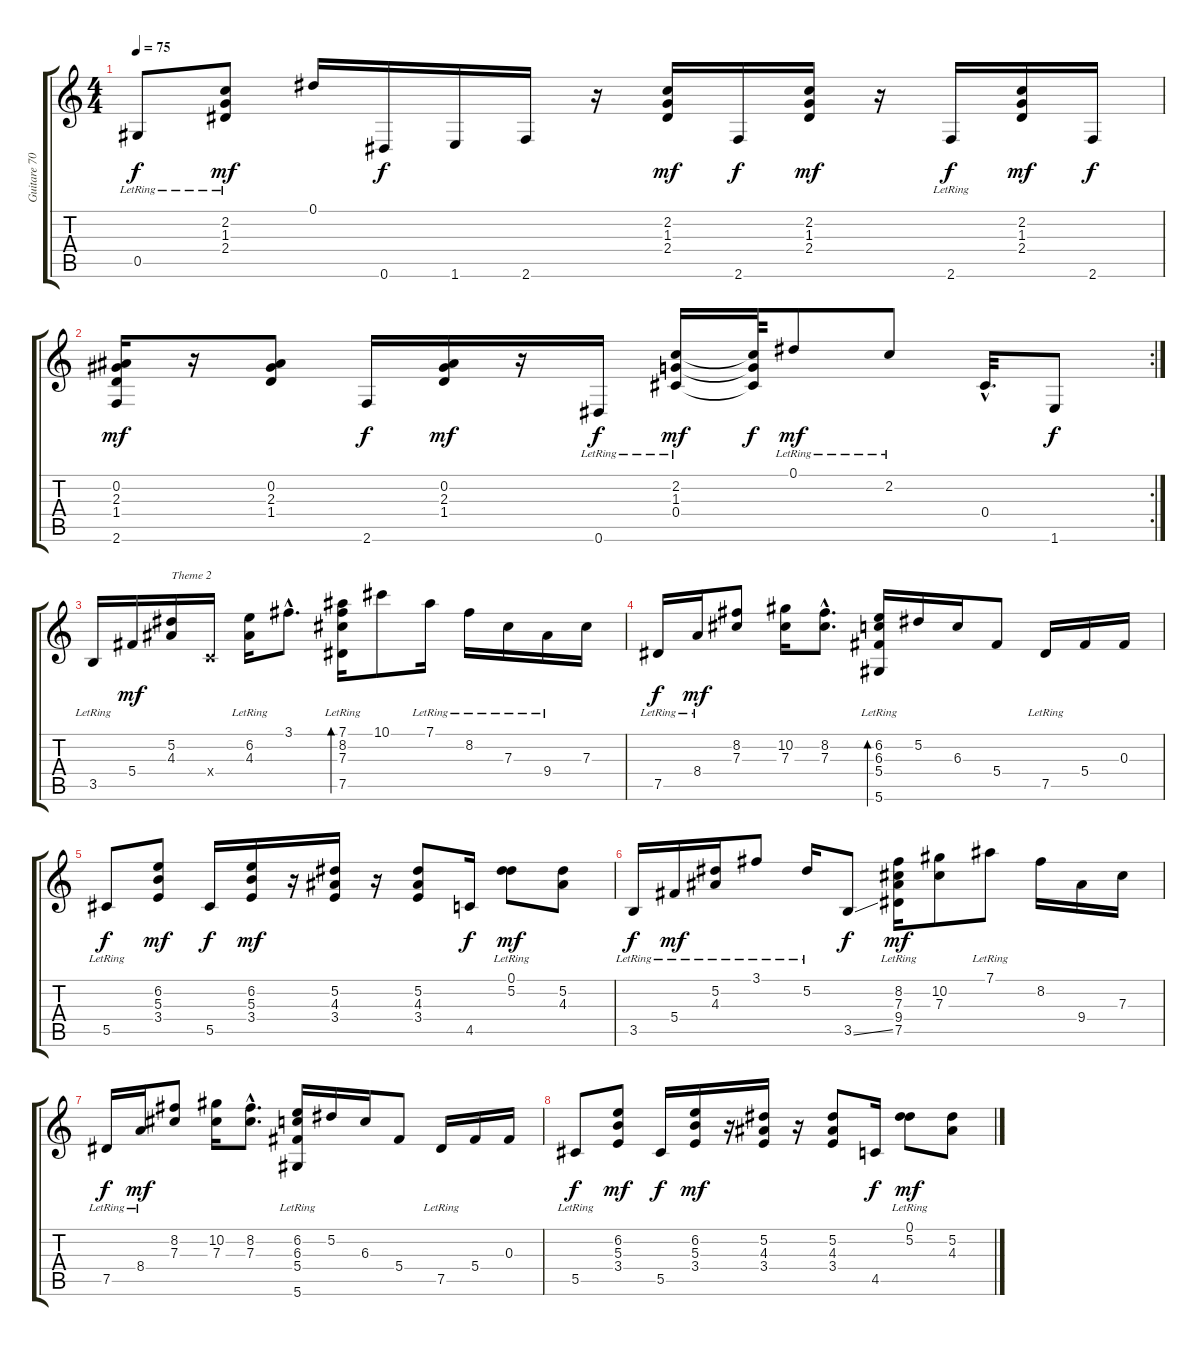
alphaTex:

\track ("Guitare 70's & Jan 2000" "Guitare 70") {instrument acousticguitarnylon}
\staff {score tabs}
\tuning (Eb4 Bb3 Gb3 Db3 Ab2 Eb2) {hide}
\ts (4 4)
\tempo 75
\clef g2
\ks c
0.5{lr}.8{dy f} (2.2{lr} 1.3{lr} 2.4{lr}).8{dy mf} 0.1.16 0.6.16{dy f} 1.6.16 2.6.16 r.16 (2.2 1.3 2.4).16{dy mf} 2.6.16{dy f} (2.2 1.3 2.4).16{dy mf} r.16 2.6{lr}.16{dy f} (2.2 1.3 2.4).16{dy mf} 2.6.16{dy f} |
\rc 2
(0.2 2.3 1.4 2.6).16{dy mf} r.16 (0.2 2.3 1.4).8 2.6.16{dy f} (0.2 2.3 1.4).16{dy mf} r.16 0.6{lr}.16{dy f} (2.2{lr} 1.3{lr} 0.4{lr}).16{dy mf} (2.2{t} 1.3{t} 0.4{t}).64{dy f} 0.1{lr}.8{dy mf} 2.2{lr}.8 0.4{hac}.32{d} 1.6.8{dy f} |
3.5{lr}.16 5.4.16{dy mf} (5.2 4.3).16{txt "Theme 2"} -1.4{x}.16 (6.2{lr} 4.3{lr}).16 3.1{hac}.8{d} (7.1 8.2{lr} 7.3{lr} 7.5{lr}).16{bd 60} 10.1.8 7.1{lr}.16 8.2{lr}.16 7.3{lr}.16 9.4{lr}.16 7.3.16 |
7.5{lr}.16{dy f} 8.4{lr}.16{dy mf} (8.2 7.3).8 (10.2 7.3).16 (8.2{hac} 7.3{hac}).8{d} (6.2 6.3{lr} 5.4{lr} 5.6{lr}).16{bd 60} 5.2.16 6.3.16 5.4.8 7.5{lr}.16 5.4.16 0.3.16 |
5.5{lr}.8{dy f} (6.2 5.3 3.4).8{dy mf} 5.5.16{dy f} (6.2 5.3 3.4).16{dy mf} r.16 (5.2 4.3 3.4).16 r.16 (5.2 4.3 3.4).8 4.5.16{dy f} (0.1{lr} 5.2).8{dy mf} (5.2 4.3).8 |
3.5{lr}.16{dy f} 5.4{lr}.16{dy mf} (5.2{lr} 4.3{lr}).16 3.1{lr}.8 5.2{lr}.16 3.5{ss}.8{dy f} (8.2{lr} 7.3{lr} 9.4{lr} 7.5{lr}).16{dy mf} (10.2 7.3).8 7.1{lr}.8 8.2.16 9.4.16 7.3.16 |
7.5{lr}.16{dy f} 8.4{lr}.16{dy mf} (8.2 7.3).8 (10.2 7.3).16 (8.2{hac} 7.3{hac}).8{d} (6.2 6.3{lr} 5.4{lr} 5.6{lr}).16 5.2.16 6.3.16 5.4.8 7.5{lr}.16 5.4.16 0.3.16 |
5.5{lr}.8{dy f} (6.2 5.3 3.4).8{dy mf} 5.5.16{dy f} (6.2 5.3 3.4).16{dy mf} r.16 (5.2 4.3 3.4).16 r.16 (5.2 4.3 3.4).8 4.5.16{dy f} (0.1{lr} 5.2).8{dy mf} (5.2 4.3).8
